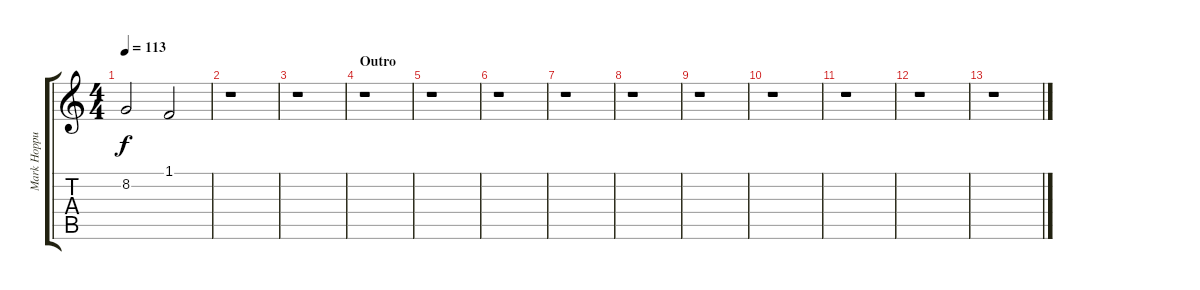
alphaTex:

\track ("Mark Hoppus (Backup Vocals)" "Mark Hoppu") {instrument baritonesax}
\staff {score tabs}
\tuning (E4 B3 G3 D3 A2 E2) {hide}
\ts (4 4)
\tempo 113
\clef g2
\ks c
8.2.2{dy f} 1.1.2 |
r.1 |
r.1 |
\section ("" "Outro")
r.1 |
r.1 |
r.1 |
r.1 |
r.1 |
r.1 |
r.1 |
r.1 |
r.1 |
r.1
